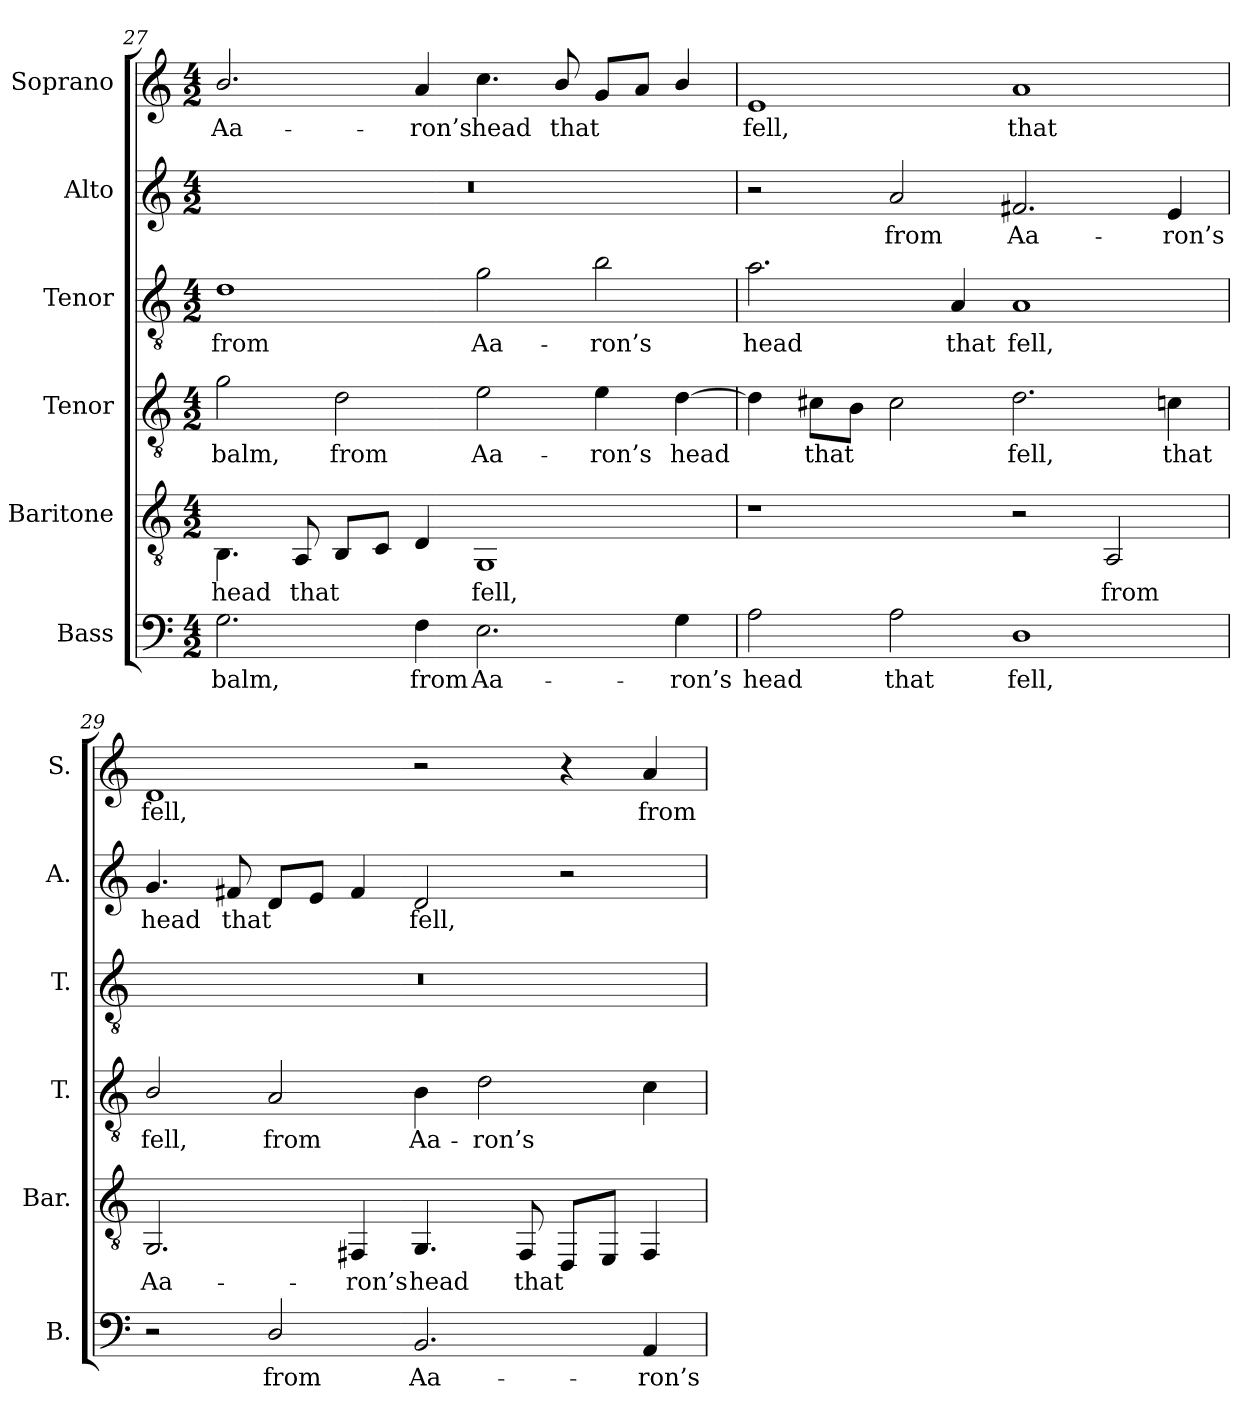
**kern	**text	**kern	**text	**kern	**text	**kern	**text	**kern	**text	**kern	**text
*part6	*part6	*part5	*part5	*part4	*part4	*part3	*part3	*part2	*part2	*part1	*part1
*staff6	*staff6	*staff5	*staff5	*staff4	*staff4	*staff3	*staff3	*staff2	*staff2	*staff1	*staff1
*I"Bass	*	*I"Baritone	*	*I"Tenor	*	*I"Tenor	*	*I"Alto	*	*I"Soprano	*
*I'B.	*	*I'Bar.	*	*I'T.	*	*I'T.	*	*I'A.	*	*I'S.	*
!!LO:LB:g=z
*clefF4	*	*clefGv2	*	*clefGv2	*	*clefGv2	*	*clefG2	*	*clefG2	*
*	*	*	*	*ITrd7c12	*	*ITrd7c12	*	*	*	*	*
*k[]	*	*k[]	*	*k[]	*	*k[]	*	*k[]	*	*k[]	*
*C:	*	*C:	*	*C:	*	*C:	*	*C:	*	*C:	*
*M4/2	*	*M4/2	*	*M4/2	*	*M4/2	*	*M4/2	*	*M4/2	*
=27	=27	=27	=27	=27	=27	=27	=27	=27	=27	=27	=27
!	!LO:LY:b:color=#000000	!	!	!	!	!	!	!	!	!	!
!	!	!	!LO:LY:b:color=#000000	!	!	!	!	!	!	!	!
!	!	!	!	!	!LO:LY:b:color=#000000	!	!	!	!	!	!
!	!	!	!	!	!	!	!LO:LY:b:color=#000000	!LO:N:vis=1	!	!	!
!	!	!	!	!	!	!	!	!	!	!	!LO:LY:b:color=#000000
2.Gi\	balm,	4.BBi\	head	2Gi\	balm,	1Di	from	0r	.	2.bi/	Aa-
!	!	!	!LO:LY:b:color=#000000	!	!	!	!	!	!	!	!
.	.	8AAi/	that	.	.	.	.	.	.	.	.
!	!	!	!	!	!LO:LY:b:color=#000000	!	!	!	!	!	!
.	.	8BBi/L	.	2Di\	from	.	.	.	.	.	.
.	.	8Ci/J	.	.	.	.	.	.	.	.	.
!	!LO:LY:b:color=#000000	!	!	!	!	!	!	!	!	!	!
!	!	!	!	!	!	!	!	!	!	!	!LO:LY:b:color=#000000
4Fi\	from	4Di/	.	.	.	.	.	.	.	4ai/	-ron’s
!	!LO:LY:b:color=#000000	!	!	!	!	!	!	!	!	!	!
!	!	!	!LO:LY:b:color=#000000	!	!	!	!	!	!	!	!
!	!	!	!	!	!LO:LY:b:color=#000000	!	!	!	!	!	!
!	!	!	!	!	!	!	!LO:LY:b:color=#000000	!	!	!	!
!	!	!	!	!	!	!	!	!	!	!	!LO:LY:b:color=#000000
2.Ei\	Aa-	1GGi	fell,	2Ei\	Aa-	2Gi\	Aa-	.	.	4.cci\	head
!	!	!	!	!	!	!	!	!	!	!	!LO:LY:b:color=#000000
.	.	.	.	.	.	.	.	.	.	8bi/	that
!	!	!	!	!	!LO:LY:b:color=#000000	!	!	!	!	!	!
!	!	!	!	!	!	!	!LO:LY:b:color=#000000	!	!	!	!
.	.	.	.	4Ei\	-ron’s	2Bi\	-ron’s	.	.	8gi/L	.
.	.	.	.	.	.	.	.	.	.	8ai/J	.
!	!LO:LY:b:color=#000000	!	!	!	!	!	!	!	!	!	!
!	!	!	!	!	!LO:LY:b:color=#000000	!	!	!	!	!	!
4Gi\	-ron’s	.	.	[4Di\	head	.	.	.	.	4bi/	.
=28	=28	=28	=28	=28	=28	=28	=28	=28	=28	=28	=28
!	!LO:LY:b:color=#000000	!	!	!	!	!	!	!	!	!	!
!	!	!	!	!	!	!	!LO:LY:b:color=#000000	!	!	!	!
!	!	!	!	!	!	!	!	!	!	!	!LO:LY:b:color=#000000
2Ai\	head	1r	.	4Di\]	.	2.Ai\	head	2r	.	1ei	fell,
!	!	!	!	!	!LO:LY:b:color=#000000	!	!	!	!	!	!
.	.	.	.	8C#Xi\L	that	.	.	.	.	.	.
.	.	.	.	8BBi\J	.	.	.	.	.	.	.
!	!LO:LY:b:color=#000000	!	!	!	!	!	!	!	!	!	!
!	!	!	!	!	!	!	!	!	!LO:LY:b:color=#000000	!	!
2Ai\	that	.	.	2C#i\	.	.	.	2ai/	from	.	.
!	!	!	!	!	!	!	!LO:LY:b:color=#000000	!	!	!	!
.	.	.	.	.	.	4AAi/	that	.	.	.	.
!	!LO:LY:b:color=#000000	!	!	!	!	!	!	!	!	!	!
!	!	!	!	!	!LO:LY:b:color=#000000	!	!	!	!	!	!
!	!	!	!	!	!	!	!LO:LY:b:color=#000000	!	!	!	!
!	!	!	!	!	!	!	!	!	!LO:LY:b:color=#000000	!	!
!	!	!	!	!	!	!	!	!	!	!	!LO:LY:b:color=#000000
1Di	fell,	2r	.	2.Di\	fell,	1AAi	fell,	2.f#Xi/	Aa-	1ai	that
!	!	!	!LO:LY:b:color=#000000	!	!	!	!	!	!	!	!
.	.	2AAi/	from	.	.	.	.	.	.	.	.
!	!	!	!	!	!LO:LY:b:color=#000000	!	!	!	!	!	!
!	!	!	!	!	!	!	!	!	!LO:LY:b:color=#000000	!	!
.	.	.	.	4Cni\	that	.	.	4ei/	-ron’s	.	.
=29	=29	=29	=29	=29	=29	=29	=29	=29	=29	=29	=29
!	!	!	!LO:LY:b:color=#000000	!	!	!	!	!	!	!	!
!	!	!	!	!	!LO:LY:b:color=#000000	!LO:N:vis=1	!	!	!	!	!
!	!	!	!	!	!	!	!	!	!LO:LY:b:color=#000000	!	!
!	!	!	!	!	!	!	!	!	!	!	!LO:LY:b:color=#000000
2r	.	2.GGi/	Aa-	2BBi/	fell,	0r	.	4.gi/	head	1di	fell,
!	!	!	!	!	!	!	!	!	!LO:LY:b:color=#000000	!	!
.	.	.	.	.	.	.	.	8f#Xi/	that	.	.
!	!LO:LY:b:color=#000000	!	!	!	!	!	!	!	!	!	!
!	!	!	!	!	!LO:LY:b:color=#000000	!	!	!	!	!	!
2Di/	from	.	.	2AAi/	from	.	.	8di/L	.	.	.
.	.	.	.	.	.	.	.	8ei/J	.	.	.
!	!	!	!LO:LY:b:color=#000000	!	!	!	!	!	!	!	!
.	.	4FF#Xi/	-ron’s	.	.	.	.	4f#i/	.	.	.
!	!LO:LY:b:color=#000000	!	!	!	!	!	!	!	!	!	!
!	!	!	!LO:LY:b:color=#000000	!	!	!	!	!	!	!	!
!	!	!	!	!	!LO:LY:b:color=#000000	!	!	!	!	!	!
!	!	!	!	!	!	!	!	!	!LO:LY:b:color=#000000	!	!
2.BBi/	Aa-	4.GGi/	head	4BBi\	Aa-	.	.	2di/	fell,	2r	.
!	!	!	!	!	!LO:LY:b:color=#000000	!	!	!	!	!	!
.	.	.	.	2Di\	-ron’s	.	.	.	.	.	.
!	!	!	!LO:LY:b:color=#000000	!	!	!	!	!	!	!	!
.	.	8FF#i/	that	.	.	.	.	.	.	.	.
.	.	8DDi/L	.	.	.	.	.	2r	.	4r	.
.	.	8EEi/J	.	.	.	.	.	.	.	.	.
!	!LO:LY:b:color=#000000	!	!	!	!	!	!	!	!	!	!
!	!	!	!	!	!	!	!	!	!	!	!LO:LY:b:color=#000000
4AAi/	-ron’s	4FF#i/	.	4Ci\	.	.	.	.	.	4ai/	from
=	=	=	=	=	=	=	=	=	=	=	=
*-	*-	*-	*-	*-	*-	*-	*-	*-	*-	*-	*-
